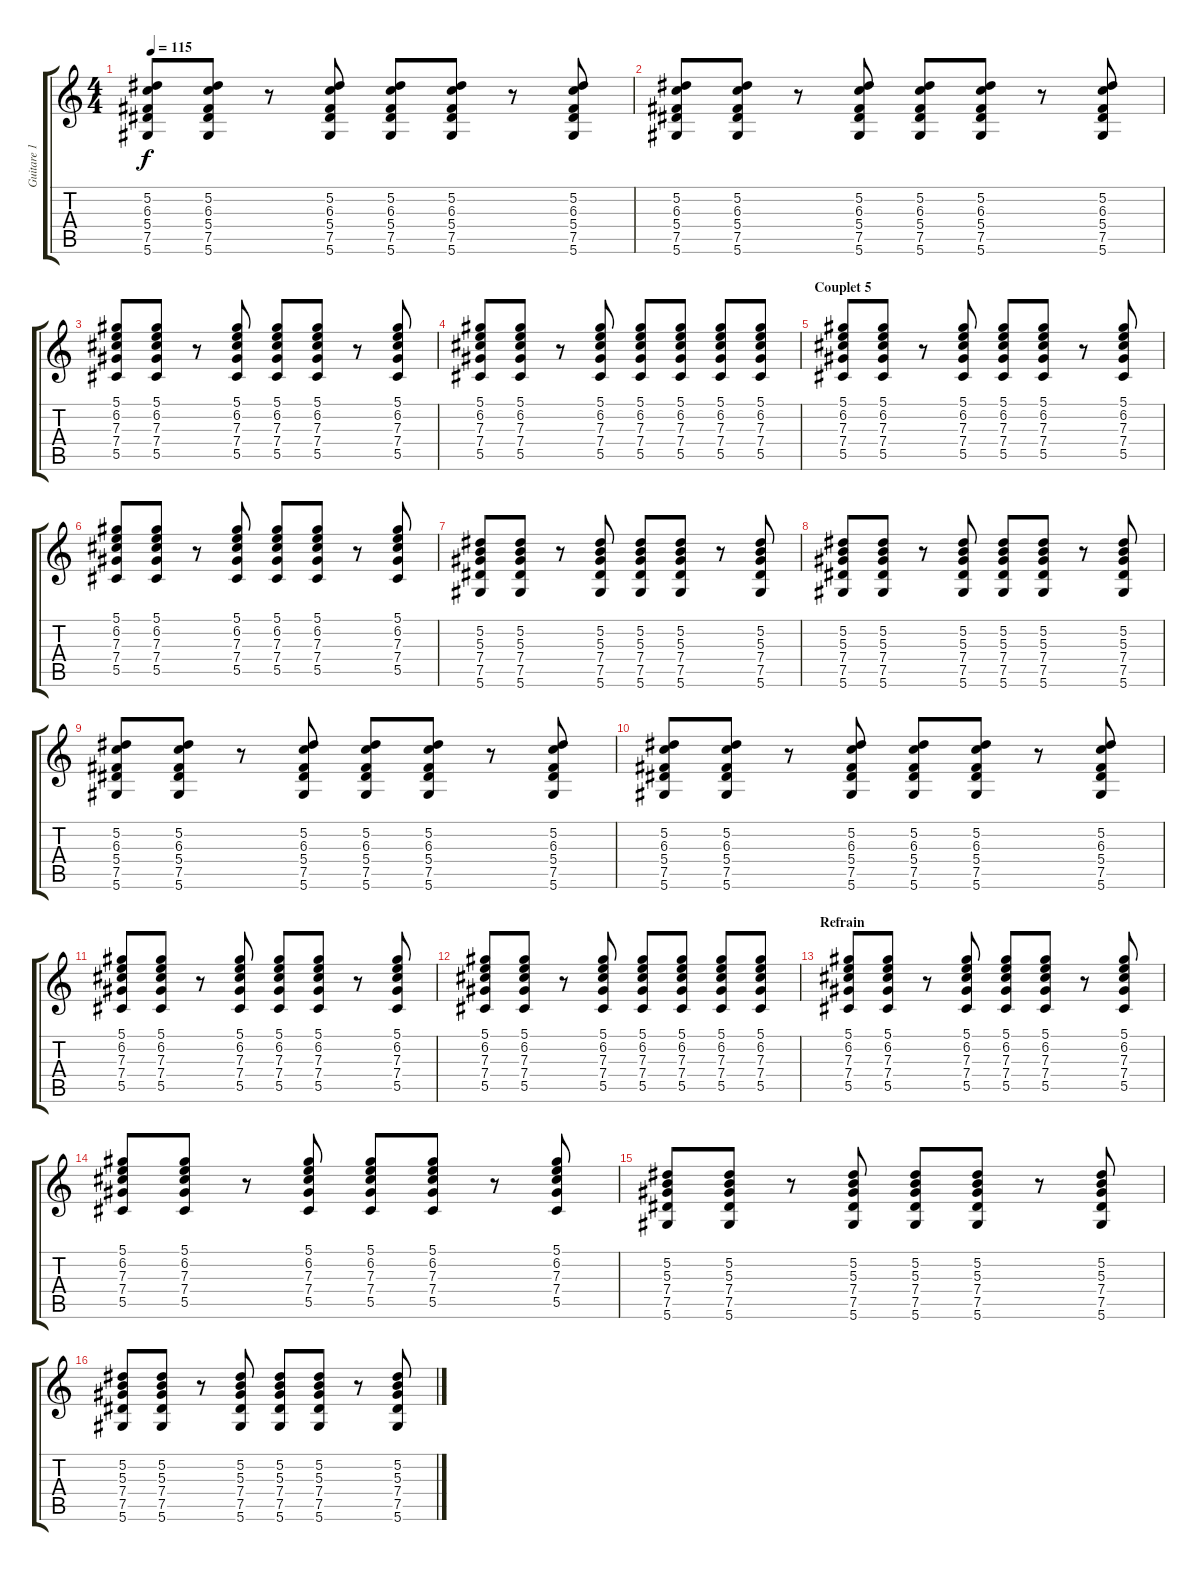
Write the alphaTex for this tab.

\track ("Guitare 1" "Guitare 1") {instrument acousticguitarsteel}
\staff {score tabs}
\tuning (Eb4 Bb3 Gb3 Db3 Ab2 Eb2) {hide}
\ts (4 4)
\tempo 115
\clef g2
\ks c
(5.2 6.3 5.4 7.5 5.6).8{dy f} (5.2 6.3 5.4 7.5 5.6).8 r.8 (5.2 6.3 5.4 7.5 5.6).8 (5.2 6.3 5.4 7.5 5.6).8 (5.2 6.3 5.4 7.5 5.6).8 r.8 (5.2 6.3 5.4 7.5 5.6).8 |
(5.2 6.3 5.4 7.5 5.6).8 (5.2 6.3 5.4 7.5 5.6).8 r.8 (5.2 6.3 5.4 7.5 5.6).8 (5.2 6.3 5.4 7.5 5.6).8 (5.2 6.3 5.4 7.5 5.6).8 r.8 (5.2 6.3 5.4 7.5 5.6).8 |
(5.1 6.2 7.3 7.4 5.5).8 (5.1 6.2 7.3 7.4 5.5).8 r.8 (5.1 6.2 7.3 7.4 5.5).8 (5.1 6.2 7.3 7.4 5.5).8 (5.1 6.2 7.3 7.4 5.5).8 r.8 (5.1 6.2 7.3 7.4 5.5).8 |
(5.1 6.2 7.3 7.4 5.5).8 (5.1 6.2 7.3 7.4 5.5).8 r.8 (5.1 6.2 7.3 7.4 5.5).8 (5.1 6.2 7.3 7.4 5.5).8 (5.1 6.2 7.3 7.4 5.5).8 (5.1 6.2 7.3 7.4 5.5).8 (5.1 6.2 7.3 7.4 5.5).8 |
\section ("" "Couplet 5")
(5.1 6.2 7.3 7.4 5.5).8 (5.1 6.2 7.3 7.4 5.5).8 r.8 (5.1 6.2 7.3 7.4 5.5).8 (5.1 6.2 7.3 7.4 5.5).8 (5.1 6.2 7.3 7.4 5.5).8 r.8 (5.1 6.2 7.3 7.4 5.5).8 |
(5.1 6.2 7.3 7.4 5.5).8 (5.1 6.2 7.3 7.4 5.5).8 r.8 (5.1 6.2 7.3 7.4 5.5).8 (5.1 6.2 7.3 7.4 5.5).8 (5.1 6.2 7.3 7.4 5.5).8 r.8 (5.1 6.2 7.3 7.4 5.5).8 |
(5.2 5.3 7.4 7.5 5.6).8 (5.2 5.3 7.4 7.5 5.6).8 r.8 (5.2 5.3 7.4 7.5 5.6).8 (5.2 5.3 7.4 7.5 5.6).8 (5.2 5.3 7.4 7.5 5.6).8 r.8 (5.2 5.3 7.4 7.5 5.6).8 |
(5.2 5.3 7.4 7.5 5.6).8 (5.2 5.3 7.4 7.5 5.6).8 r.8 (5.2 5.3 7.4 7.5 5.6).8 (5.2 5.3 7.4 7.5 5.6).8 (5.2 5.3 7.4 7.5 5.6).8 r.8 (5.2 5.3 7.4 7.5 5.6).8 |
(5.2 6.3 5.4 7.5 5.6).8 (5.2 6.3 5.4 7.5 5.6).8 r.8 (5.2 6.3 5.4 7.5 5.6).8 (5.2 6.3 5.4 7.5 5.6).8 (5.2 6.3 5.4 7.5 5.6).8 r.8 (5.2 6.3 5.4 7.5 5.6).8 |
(5.2 6.3 5.4 7.5 5.6).8 (5.2 6.3 5.4 7.5 5.6).8 r.8 (5.2 6.3 5.4 7.5 5.6).8 (5.2 6.3 5.4 7.5 5.6).8 (5.2 6.3 5.4 7.5 5.6).8 r.8 (5.2 6.3 5.4 7.5 5.6).8 |
(5.1 6.2 7.3 7.4 5.5).8 (5.1 6.2 7.3 7.4 5.5).8 r.8 (5.1 6.2 7.3 7.4 5.5).8 (5.1 6.2 7.3 7.4 5.5).8 (5.1 6.2 7.3 7.4 5.5).8 r.8 (5.1 6.2 7.3 7.4 5.5).8 |
(5.1 6.2 7.3 7.4 5.5).8 (5.1 6.2 7.3 7.4 5.5).8 r.8 (5.1 6.2 7.3 7.4 5.5).8 (5.1 6.2 7.3 7.4 5.5).8 (5.1 6.2 7.3 7.4 5.5).8 (5.1 6.2 7.3 7.4 5.5).8 (5.1 6.2 7.3 7.4 5.5).8 |
\section ("" "Refrain")
(5.1 6.2 7.3 7.4 5.5).8 (5.1 6.2 7.3 7.4 5.5).8 r.8 (5.1 6.2 7.3 7.4 5.5).8 (5.1 6.2 7.3 7.4 5.5).8 (5.1 6.2 7.3 7.4 5.5).8 r.8 (5.1 6.2 7.3 7.4 5.5).8 |
(5.1 6.2 7.3 7.4 5.5).8 (5.1 6.2 7.3 7.4 5.5).8 r.8 (5.1 6.2 7.3 7.4 5.5).8 (5.1 6.2 7.3 7.4 5.5).8 (5.1 6.2 7.3 7.4 5.5).8 r.8 (5.1 6.2 7.3 7.4 5.5).8 |
(5.2 5.3 7.4 7.5 5.6).8 (5.2 5.3 7.4 7.5 5.6).8 r.8 (5.2 5.3 7.4 7.5 5.6).8 (5.2 5.3 7.4 7.5 5.6).8 (5.2 5.3 7.4 7.5 5.6).8 r.8 (5.2 5.3 7.4 7.5 5.6).8 |
(5.2 5.3 7.4 7.5 5.6).8 (5.2 5.3 7.4 7.5 5.6).8 r.8 (5.2 5.3 7.4 7.5 5.6).8 (5.2 5.3 7.4 7.5 5.6).8 (5.2 5.3 7.4 7.5 5.6).8 r.8 (5.2 5.3 7.4 7.5 5.6).8
